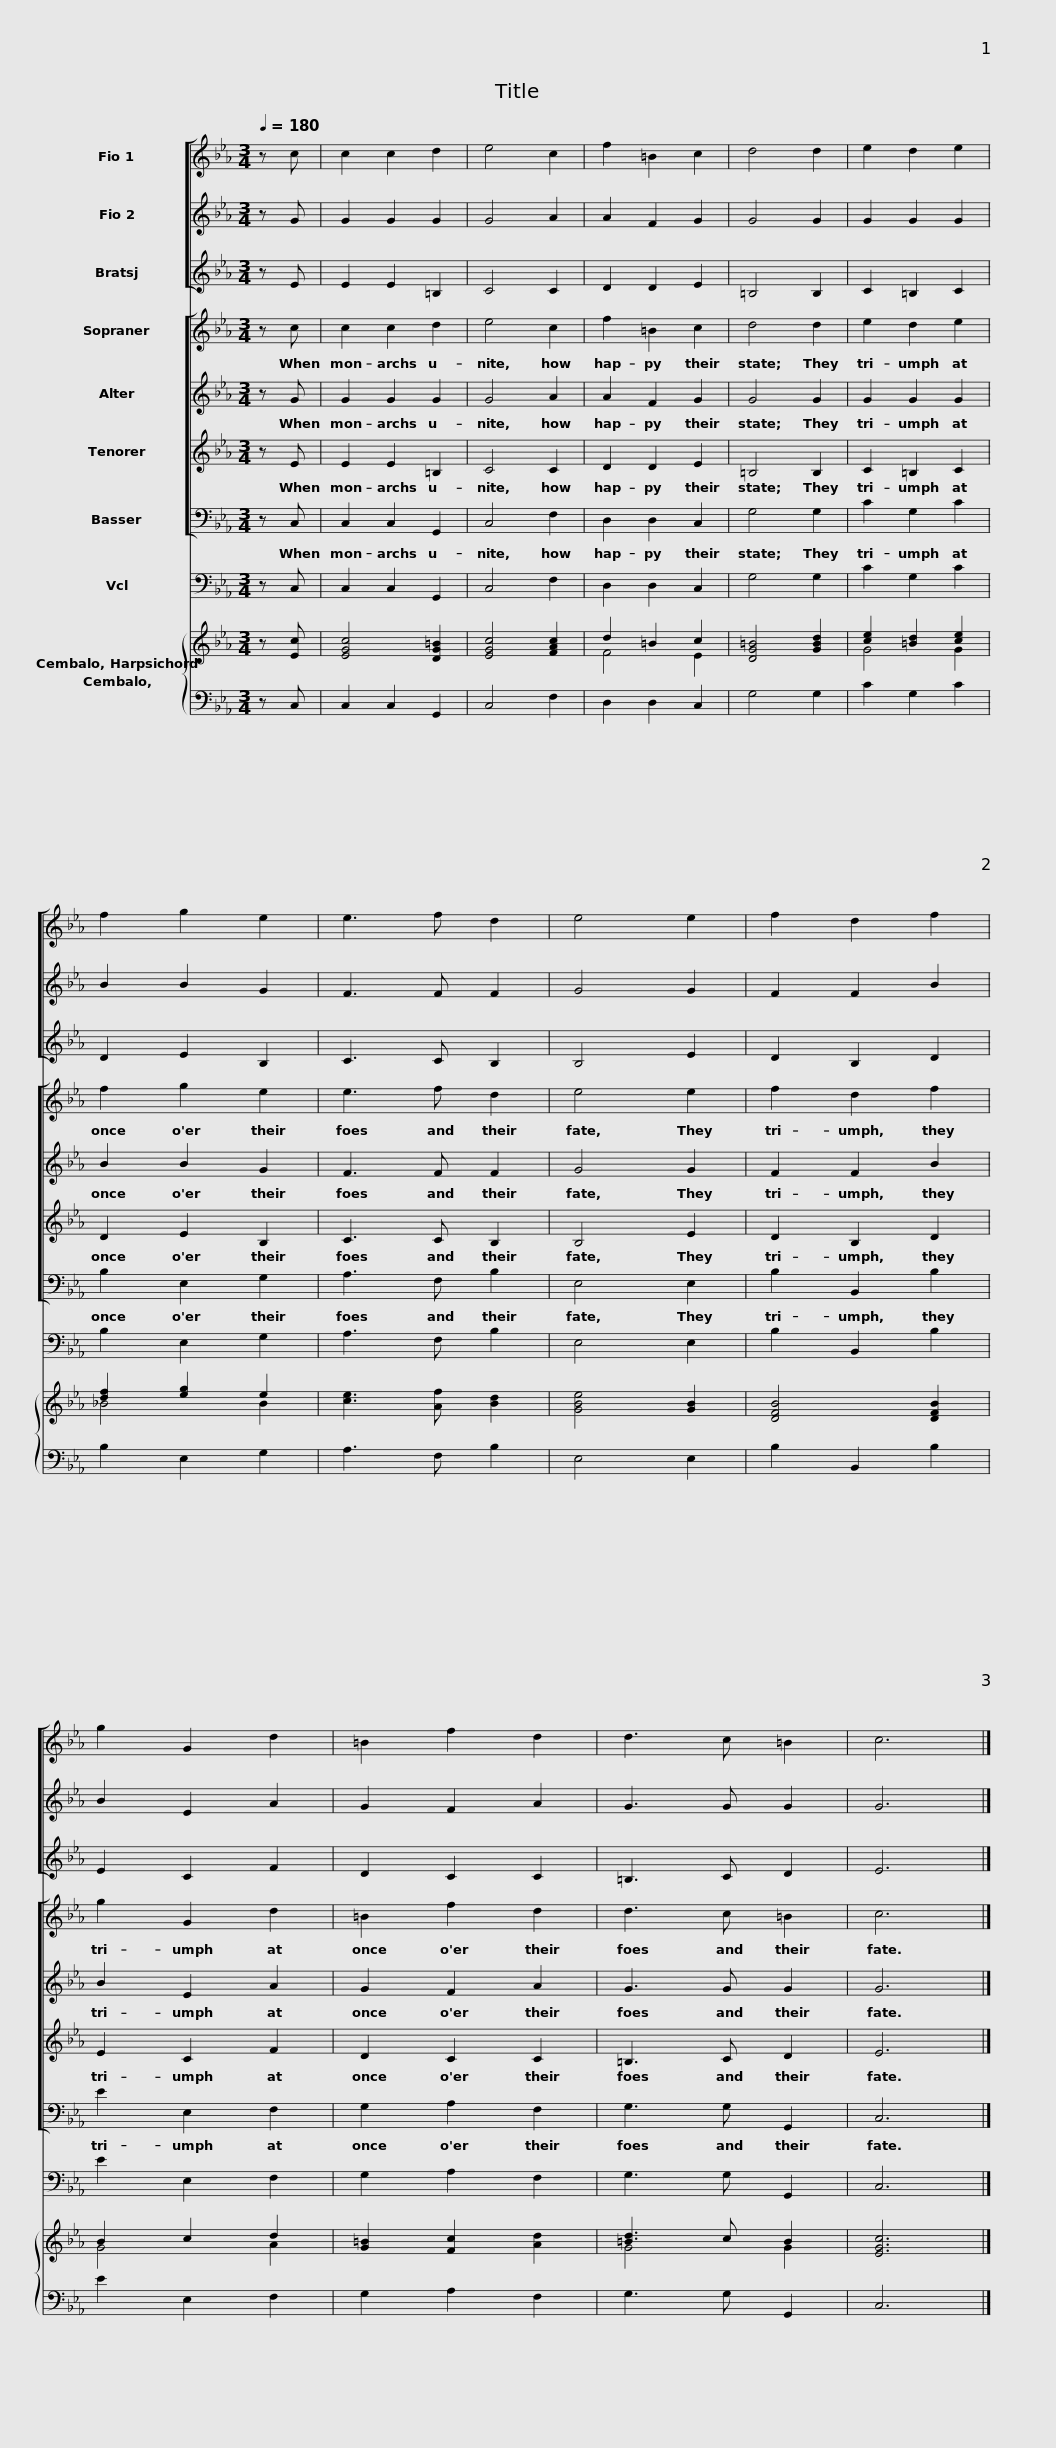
X:1
%%score [ 1 2 3 ] [ 4 5 6 7 ] 8 { ( 9 10 ) 11 }
L:1/8
Q:1/4=180
M:3/4
I:linebreak $
K:Eb
V:1 treble
V:2 treble
V:3 treble
V:4 treble
V:5 treble
V:6 treble
V:7 bass
V:8 bass
V:9 treble
V:10 treble
V:11 bass
V:1
 z c | c2 c2 d2 | e4 c2 | f2 =B2 c2 | d4 d2 | %5
 e2 d2 e2 |$ f2 g2 e2 | e3 f d2 | e4 e2 | f2 d2 f2 | %10
 g2 G2 d2 | =B2 f2 d2 |$ d3 c =B2 | c6 |] %14
V:2
 z G | G2 G2 G2 | G4 A2 | A2 F2 G2 | G4 G2 | %5
 G2 G2 G2 |$ B2 B2 G2 | F3 F F2 | G4 G2 | F2 F2 B2 | %10
 B2 E2 A2 | G2 F2 A2 |$ G3 G G2 | G6 |] %14
V:3
 z E | E2 E2 =B,2 | C4 C2 | D2 D2 E2 | =B,4 B,2 | %5
 C2 =B,2 C2 |$ D2 E2 B,2 | C3 C B,2 | B,4 E2 | D2 B,2 D2 | %10
 E2 C2 F2 | D2 C2 C2 |$ =B,3 C D2 | E6 |] %14
V:4
 z c | c2 c2 d2 | e4 c2 | f2 =B2 c2 | d4 d2 | %5
 e2 d2 e2 |$ f2 g2 e2 | e3 f d2 | e4 e2 | f2 d2 f2 | %10
 g2 G2 d2 | =B2 f2 d2 |$ d3 c =B2 | c6 |] %14
V:5
 z G | G2 G2 G2 | G4 A2 | A2 F2 G2 | G4 G2 | %5
 G2 G2 G2 |$ B2 B2 G2 | F3 F F2 | G4 G2 | F2 F2 B2 | %10
 B2 E2 A2 | G2 F2 A2 |$ G3 G G2 | G6 |] %14
V:6
 z E | E2 E2 =B,2 | C4 C2 | D2 D2 E2 | =B,4 B,2 | %5
 C2 =B,2 C2 |$ D2 E2 B,2 | C3 C B,2 | B,4 E2 | D2 B,2 D2 | %10
 E2 C2 F2 | D2 C2 C2 |$ =B,3 C D2 | E6 |] %14
V:7
 z C, | C,2 C,2 G,,2 | C,4 F,2 | D,2 D,2 C,2 | G,4 G,2 | %5
 C2 G,2 C2 |$ B,2 E,2 G,2 | A,3 F, B,2 | E,4 E,2 | B,2 B,,2 B,2 | %10
 E2 E,2 F,2 | G,2 A,2 F,2 |$ G,3 G, G,,2 | C,6 |] %14
V:8
 z C, | C,2 C,2 G,,2 | C,4 F,2 | D,2 D,2 C,2 | G,4 G,2 | %5
 C2 G,2 C2 |$ B,2 E,2 G,2 | A,3 F, B,2 | E,4 E,2 | B,2 B,,2 B,2 | %10
 E2 E,2 F,2 | G,2 A,2 F,2 |$ G,3 G, G,,2 | C,6 |] %14
V:9
 z [Ec] | [EGc]4 [DG=B]2 | [EGc]4 [FAc]2 | d2 =B2 c2 | [DG=B]4 [GBd]2 | %5
 [ce]2 [=Bd]2 [ce]2 |$ [df]2 [eg]2 e2 | [ce]3 [Af] [Bd]2 | [GBe]4 [GB]2 | [DFB]4 [DFB]2 | %10
 B2 c2 d2 | [G=B]2 [Fc]2 [Ad]2 |$ [=Bd]3 c B2 | [EGc]6 |] %14
V:10
 x2 | x6 | x6 | F4 E2 | x6 | %5
 G4 G2 |$ _B4 B2 | x6 | x6 | x6 | %10
 G4 A2 | x6 |$ G4 G2 | x6 |] %14
V:11
 z C, | C,2 C,2 G,,2 | C,4 F,2 | D,2 D,2 C,2 | G,4 G,2 | %5
 C2 G,2 C2 |$ B,2 E,2 G,2 | A,3 F, B,2 | E,4 E,2 | B,2 B,,2 B,2 | %10
 E2 E,2 F,2 | G,2 A,2 F,2 |$ G,3 G, G,,2 | C,6 |] %14
